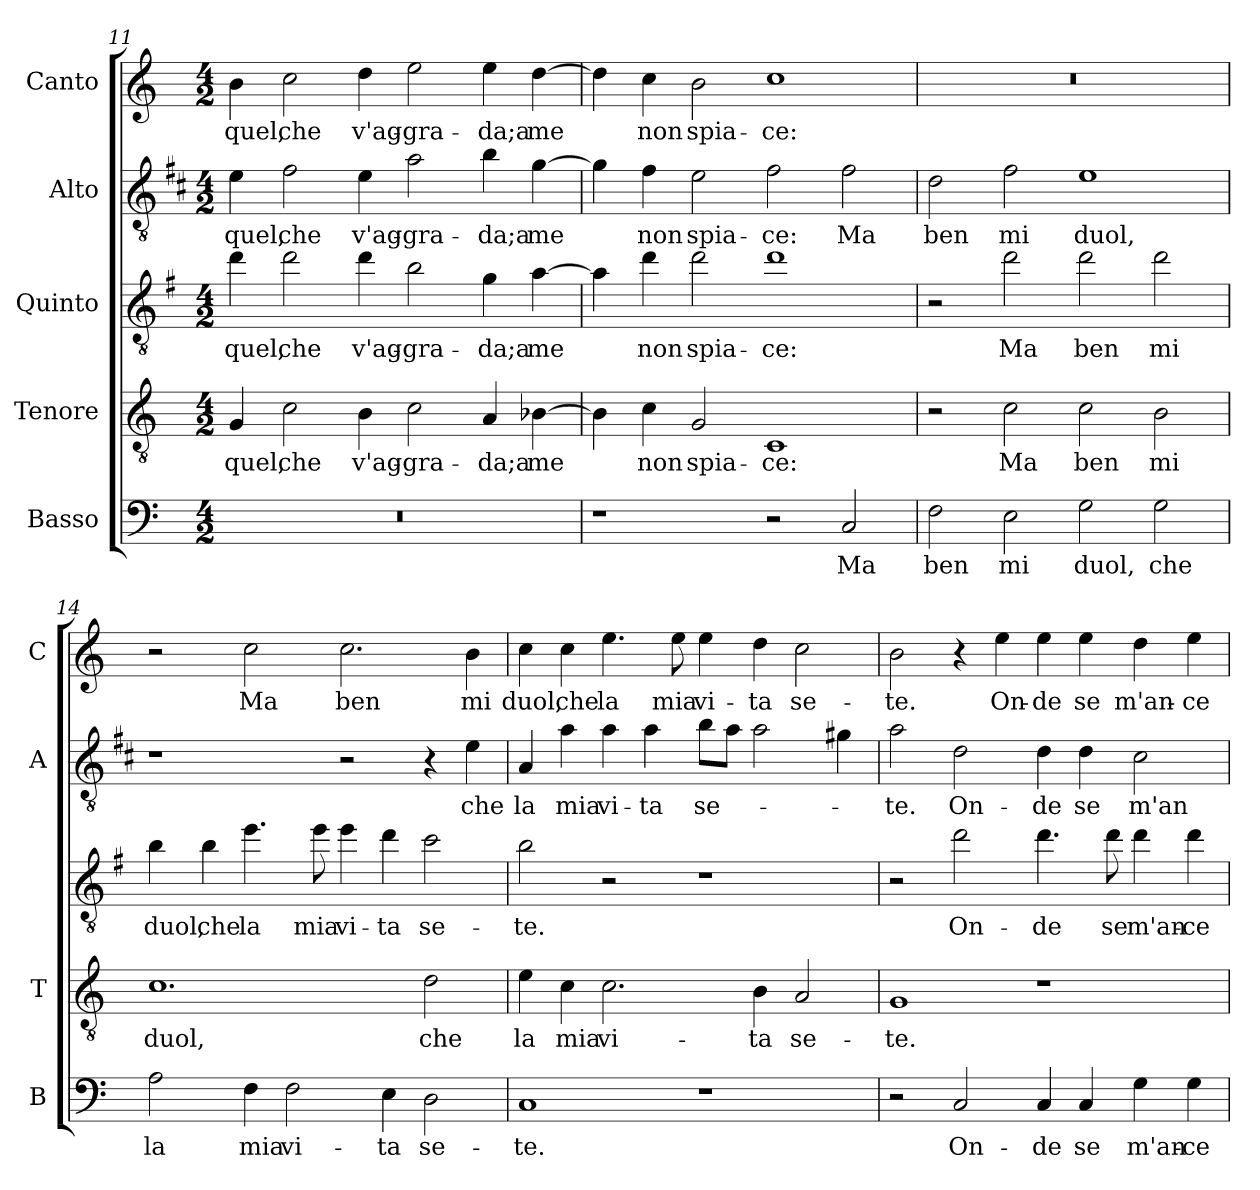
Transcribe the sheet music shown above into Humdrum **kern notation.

**kern	**text	**kern	**text	**kern	**text	**kern	**text	**kern	**text
*part5	*part5	*part4	*part4	*part3	*part3	*part2	*part2	*part1	*part1
*staff5	*staff5	*staff4	*staff4	*staff3	*staff3	*staff2	*staff2	*staff1	*staff1
*I"Basso	*	*I"Tenore	*	*I"Quinto	*	*I"Alto	*	*I"Canto	*
*I'B	*	*I'T	*	*	*	*I'A	*	*I'C	*
*clefF4	*	*clefGv2	*	*clefGv2	*	*clefGv2	*	*clefG2	*
*	*	*	*	*ITrd4c7	*	*ITrd1c2	*	*	*
*k[]	*	*k[]	*	*k[]	*	*k[]	*	*k[]	*
*C:	*	*C:	*	*C:	*	*C:	*	*C:	*
*M4/2	*	*M4/2	*	*M4/2	*	*M4/2	*	*M4/2	*
=11	=11	=11	=11	=11	=11	=11	=11	=11	=11
!	!	!	!LO:LY:b	!	!LO:LY:b	!	!LO:LY:b	!	!LO:LY:b
0r	.	4G/	quel,	4g\	quel,	4d\	quel,	4b\	quel,
!	!	!	!LO:LY:b	!	!LO:LY:b	!	!LO:LY:b	!	!LO:LY:b
.	.	2c\	che	2g\	che	2e\	che	2cc\	che
!	!	!	!LO:LY:b	!	!LO:LY:b	!	!LO:LY:b	!	!LO:LY:b
.	.	4B\	v'ag-	4g\	v'ag-	4d\	v'ag-	4dd\	v'ag-
!	!	!	!LO:LY:b	!	!LO:LY:b	!	!LO:LY:b	!	!LO:LY:b
.	.	2c\	-gra-	2e\	-gra-	2g\	-gra-	2ee\	-gra-
!	!	!	!LO:LY:b	!	!LO:LY:b	!	!LO:LY:b	!	!LO:LY:b
.	.	4A/	-da;a	4c\	-da;a	4a\	-da;a	4ee\	-da;a
!	!	!	!LO:LY:b	!	!LO:LY:b	!	!LO:LY:b	!	!LO:LY:b
.	.	[4B-X\	me	[4d\	me	[4f\	me	[4dd\	me
=12	=12	=12	=12	=12	=12	=12	=12	=12	=12
1r	.	4B-\]	.	4d\]	.	4f\]	.	4dd\]	.
!	!	!	!LO:LY:b	!	!LO:LY:b	!	!LO:LY:b	!	!LO:LY:b
.	.	4c\	non	4g\	non	4e\	non	4cc\	non
!	!	!	!LO:LY:b	!	!LO:LY:b	!	!LO:LY:b	!	!LO:LY:b
.	.	2G/	spia-	2g\	spia-	2d\	spia-	2b\	spia-
!	!	!	!LO:LY:b	!	!LO:LY:b	!	!LO:LY:b	!	!LO:LY:b
2r	.	1C	-ce:	1g	-ce:	2e\	-ce:	1cc	-ce:
!	!LO:LY:b	!	!	!	!	!	!LO:LY:b	!	!
2C/	Ma	.	.	.	.	2e\	Ma	.	.
!!LO:LB:g=z
=13	=13	=13	=13	=13	=13	=13	=13	=13	=13
!	!LO:LY:b	!	!	!	!	!	!LO:LY:b	!	!
2F\	ben	2r	.	2r	.	2c\	ben	0r	.
!	!LO:LY:b	!	!LO:LY:b	!	!LO:LY:b	!	!LO:LY:b	!	!
2E\	mi	2c\	Ma	2g\	Ma	2e\	mi	.	.
!	!LO:LY:b	!	!LO:LY:b	!	!LO:LY:b	!	!LO:LY:b	!	!
2G\	duol,	2c\	ben	2g\	ben	1d	duol,	.	.
!	!LO:LY:b	!	!LO:LY:b	!	!LO:LY:b	!	!	!	!
2G\	che	2B\	mi	2g\	mi	.	.	.	.
=14	=14	=14	=14	=14	=14	=14	=14	=14	=14
!	!LO:LY:b	!	!LO:LY:b	!	!LO:LY:b	!	!	!	!
2A\	la	1.c	duol,	4e\	duol,	1r	.	2r	.
!	!	!	!	!	!LO:LY:b	!	!	!	!
.	.	.	.	4e\	che	.	.	.	.
!	!LO:LY:b	!	!	!	!LO:LY:b	!	!	!	!LO:LY:b
4F\	mia	.	.	4.a\	la	.	.	2cc\	Ma
!	!LO:LY:b	!	!	!	!	!	!	!	!
2F\	vi-	.	.	.	.	.	.	.	.
!	!	!	!	!	!LO:LY:b	!	!	!	!
.	.	.	.	8a\	mia	.	.	.	.
!	!	!	!	!	!LO:LY:b	!	!	!	!LO:LY:b
.	.	.	.	4a\	vi-	2r	.	2.cc\	ben
!	!LO:LY:b	!	!	!	!LO:LY:b	!	!	!	!
4E\	-ta	.	.	4g\	-ta	.	.	.	.
!	!LO:LY:b	!	!LO:LY:b	!	!LO:LY:b	!	!	!	!
2D\	se-	2d\	che	2f\	se-	4r	.	.	.
!	!	!	!	!	!	!	!LO:LY:b	!	!LO:LY:b
.	.	.	.	.	.	4d\	che	4b\	mi
=15	=15	=15	=15	=15	=15	=15	=15	=15	=15
!	!LO:LY:b	!	!LO:LY:b	!	!LO:LY:b	!	!LO:LY:b	!	!LO:LY:b
1C	-te.	4e\	la	2e\	-te.	4G/	la	4cc\	duol,
!	!	!	!LO:LY:b	!	!	!	!LO:LY:b	!	!LO:LY:b
.	.	4c\	mia	.	.	4g\	mia	4cc\	che
!	!	!	!LO:LY:b	!	!	!	!LO:LY:b	!	!LO:LY:b
.	.	2.c\	vi-	2r	.	4g\	vi-	4.ee\	la
!	!	!	!	!	!	!	!LO:LY:b	!	!
.	.	.	.	.	.	4g\	-ta	.	.
!	!	!	!	!	!	!	!	!	!LO:LY:b
.	.	.	.	.	.	.	.	8ee\	mia
!	!	!	!	!	!	!	!LO:LY:b	!	!LO:LY:b
1r	.	.	.	1r	.	8a\L	se-	4ee\	vi-
.	.	.	.	.	.	8g\J	.	.	.
!	!	!	!LO:LY:b	!	!	!	!	!	!LO:LY:b
.	.	4B\	-ta	.	.	2g\	.	4dd\	-ta
!	!	!	!LO:LY:b	!	!	!	!	!	!LO:LY:b
.	.	2A/	se-	.	.	.	.	2cc\	se-
.	.	.	.	.	.	4f#X\	.	.	.
!!LO:LB:g=z
=16	=16	=16	=16	=16	=16	=16	=16	=16	=16
!	!	!	!LO:LY:b	!	!	!	!LO:LY:b	!	!LO:LY:b
2r	.	1G	-te.	2r	.	2g\	-te.	2b\	-te.
!	!LO:LY:b	!	!	!	!LO:LY:b	!	!LO:LY:b	!	!
2C/	On-	.	.	2g\	On-	2c\	On-	4r	.
!	!	!	!	!	!	!	!	!	!LO:LY:b
.	.	.	.	.	.	.	.	4ee\	On-
!	!LO:LY:b	!	!	!	!LO:LY:b	!	!LO:LY:b	!	!LO:LY:b
4C/	-de	1r	.	4.g\	-de	4c\	-de	4ee\	-de
!	!LO:LY:b	!	!	!	!	!	!LO:LY:b	!	!LO:LY:b
4C/	se	.	.	.	.	4c\	se	4ee\	se
!	!	!	!	!	!LO:LY:b	!	!	!	!
.	.	.	.	8g\	se	.	.	.	.
!	!LO:LY:b	!	!	!	!LO:LY:b	!	!LO:LY:b	!	!LO:LY:b
4G\	m'an-	.	.	4g\	m'an-	2B\	m'an-	4dd\	m'an-
!	!LO:LY:b	!	!	!	!LO:LY:b	!	!	!	!LO:LY:b
4G\	-ce-	.	.	4g\	-ce-	.	.	4ee\	-ce-
=	=	=	=	=	=	=	=	=	=
*-	*-	*-	*-	*-	*-	*-	*-	*-	*-
